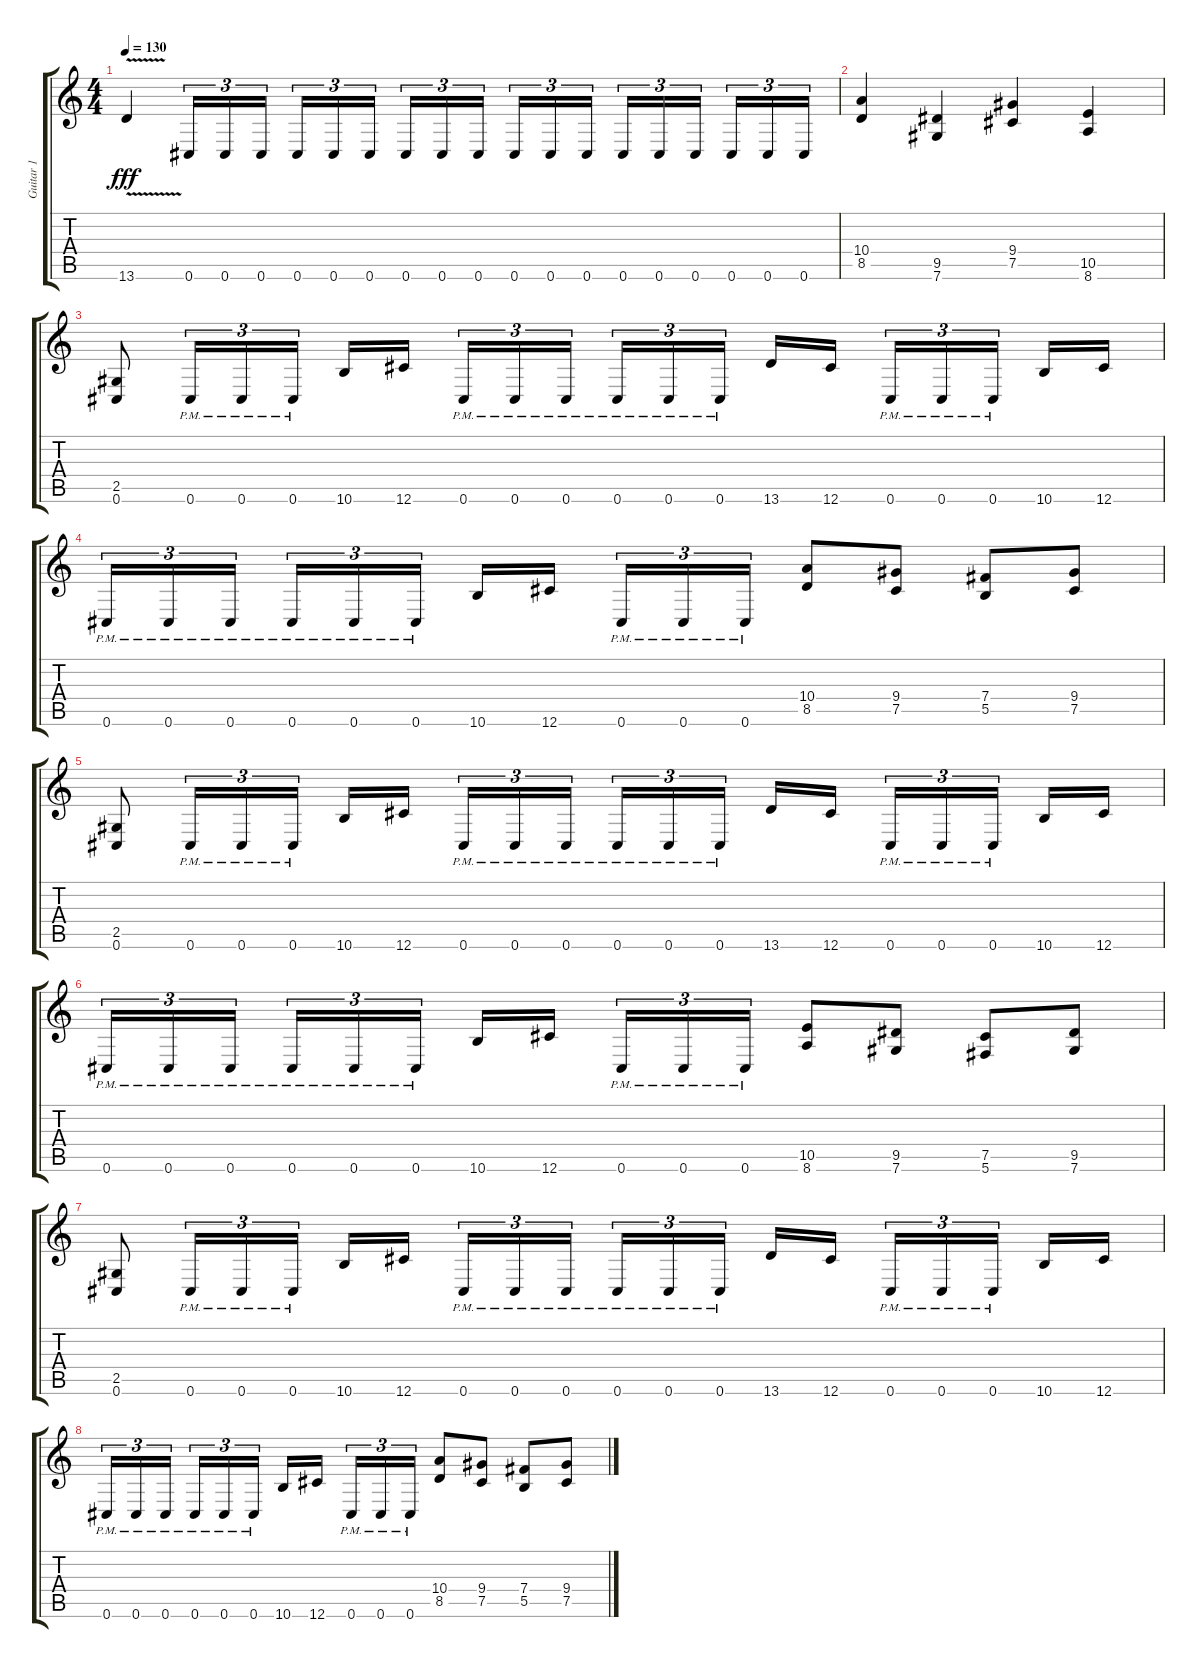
\track ("Guitar 1" "Guitar 1") {instrument distortionguitar}
\staff {score tabs}
\tuning (Db4 Ab3 E3 B2 Gb2 Db2) {hide}
\ts (4 4)
\tempo 130
\clef g2
\ks c
13.6{v}.4{dy fff} 0.6.16{tu (3 2)} 0.6.16{tu (3 2)} 0.6.16{tu (3 2) beam splitsecondary} 0.6.16{tu (3 2)} 0.6.16{tu (3 2)} 0.6.16{tu (3 2)} 0.6.16{tu (3 2)} 0.6.16{tu (3 2)} 0.6.16{tu (3 2) beam splitsecondary} 0.6.16{tu (3 2)} 0.6.16{tu (3 2)} 0.6.16{tu (3 2)} 0.6.16{tu (3 2)} 0.6.16{tu (3 2)} 0.6.16{tu (3 2) beam splitsecondary} 0.6.16{tu (3 2)} 0.6.16{tu (3 2)} 0.6.16{tu (3 2)} |
(10.4 8.5).4 (9.5 7.6).4 (9.4 7.5).4 (10.5 8.6).4 |
(2.5 0.6).8 0.6{pm}.16{tu (3 2)} 0.6{pm}.16{tu (3 2)} 0.6{pm}.16{tu (3 2)} 10.6.16 12.6.16{beam splitsecondary} 0.6{pm}.16{tu (3 2)} 0.6{pm}.16{tu (3 2)} 0.6{pm}.16{tu (3 2)} 0.6{pm}.16{tu (3 2)} 0.6{pm}.16{tu (3 2)} 0.6{pm}.16{tu (3 2) beam splitsecondary} 13.6.16 12.6.16 0.6{pm}.16{tu (3 2)} 0.6{pm}.16{tu (3 2)} 0.6{pm}.16{tu (3 2) beam splitsecondary} 10.6.16 12.6.16 |
0.6{pm}.16{tu (3 2)} 0.6{pm}.16{tu (3 2)} 0.6{pm}.16{tu (3 2) beam splitsecondary} 0.6{pm}.16{tu (3 2)} 0.6{pm}.16{tu (3 2)} 0.6{pm}.16{tu (3 2)} 10.6.16 12.6.16{beam splitsecondary} 0.6{pm}.16{tu (3 2)} 0.6{pm}.16{tu (3 2)} 0.6{pm}.16{tu (3 2)} (10.4 8.5).8 (9.4 7.5).8 (7.4 5.5).8 (9.4 7.5).8 |
(2.5 0.6).8 0.6{pm}.16{tu (3 2)} 0.6{pm}.16{tu (3 2)} 0.6{pm}.16{tu (3 2)} 10.6.16 12.6.16{beam splitsecondary} 0.6{pm}.16{tu (3 2)} 0.6{pm}.16{tu (3 2)} 0.6{pm}.16{tu (3 2)} 0.6{pm}.16{tu (3 2)} 0.6{pm}.16{tu (3 2)} 0.6{pm}.16{tu (3 2) beam splitsecondary} 13.6.16 12.6.16 0.6{pm}.16{tu (3 2)} 0.6{pm}.16{tu (3 2)} 0.6{pm}.16{tu (3 2) beam splitsecondary} 10.6.16 12.6.16 |
0.6{pm}.16{tu (3 2)} 0.6{pm}.16{tu (3 2)} 0.6{pm}.16{tu (3 2) beam splitsecondary} 0.6{pm}.16{tu (3 2)} 0.6{pm}.16{tu (3 2)} 0.6{pm}.16{tu (3 2)} 10.6.16 12.6.16{beam splitsecondary} 0.6{pm}.16{tu (3 2)} 0.6{pm}.16{tu (3 2)} 0.6{pm}.16{tu (3 2)} (10.5 8.6).8 (9.5 7.6).8 (7.5 5.6).8 (9.5 7.6).8 |
(2.5 0.6).8 0.6{pm}.16{tu (3 2)} 0.6{pm}.16{tu (3 2)} 0.6{pm}.16{tu (3 2)} 10.6.16 12.6.16{beam splitsecondary} 0.6{pm}.16{tu (3 2)} 0.6{pm}.16{tu (3 2)} 0.6{pm}.16{tu (3 2)} 0.6{pm}.16{tu (3 2)} 0.6{pm}.16{tu (3 2)} 0.6{pm}.16{tu (3 2) beam splitsecondary} 13.6.16 12.6.16 0.6{pm}.16{tu (3 2)} 0.6{pm}.16{tu (3 2)} 0.6{pm}.16{tu (3 2) beam splitsecondary} 10.6.16 12.6.16 |
0.6{pm}.16{tu (3 2)} 0.6{pm}.16{tu (3 2)} 0.6{pm}.16{tu (3 2) beam splitsecondary} 0.6{pm}.16{tu (3 2)} 0.6{pm}.16{tu (3 2)} 0.6{pm}.16{tu (3 2)} 10.6.16 12.6.16{beam splitsecondary} 0.6{pm}.16{tu (3 2)} 0.6{pm}.16{tu (3 2)} 0.6{pm}.16{tu (3 2)} (10.4 8.5).8 (9.4 7.5).8 (7.4 5.5).8 (9.4 7.5).8
